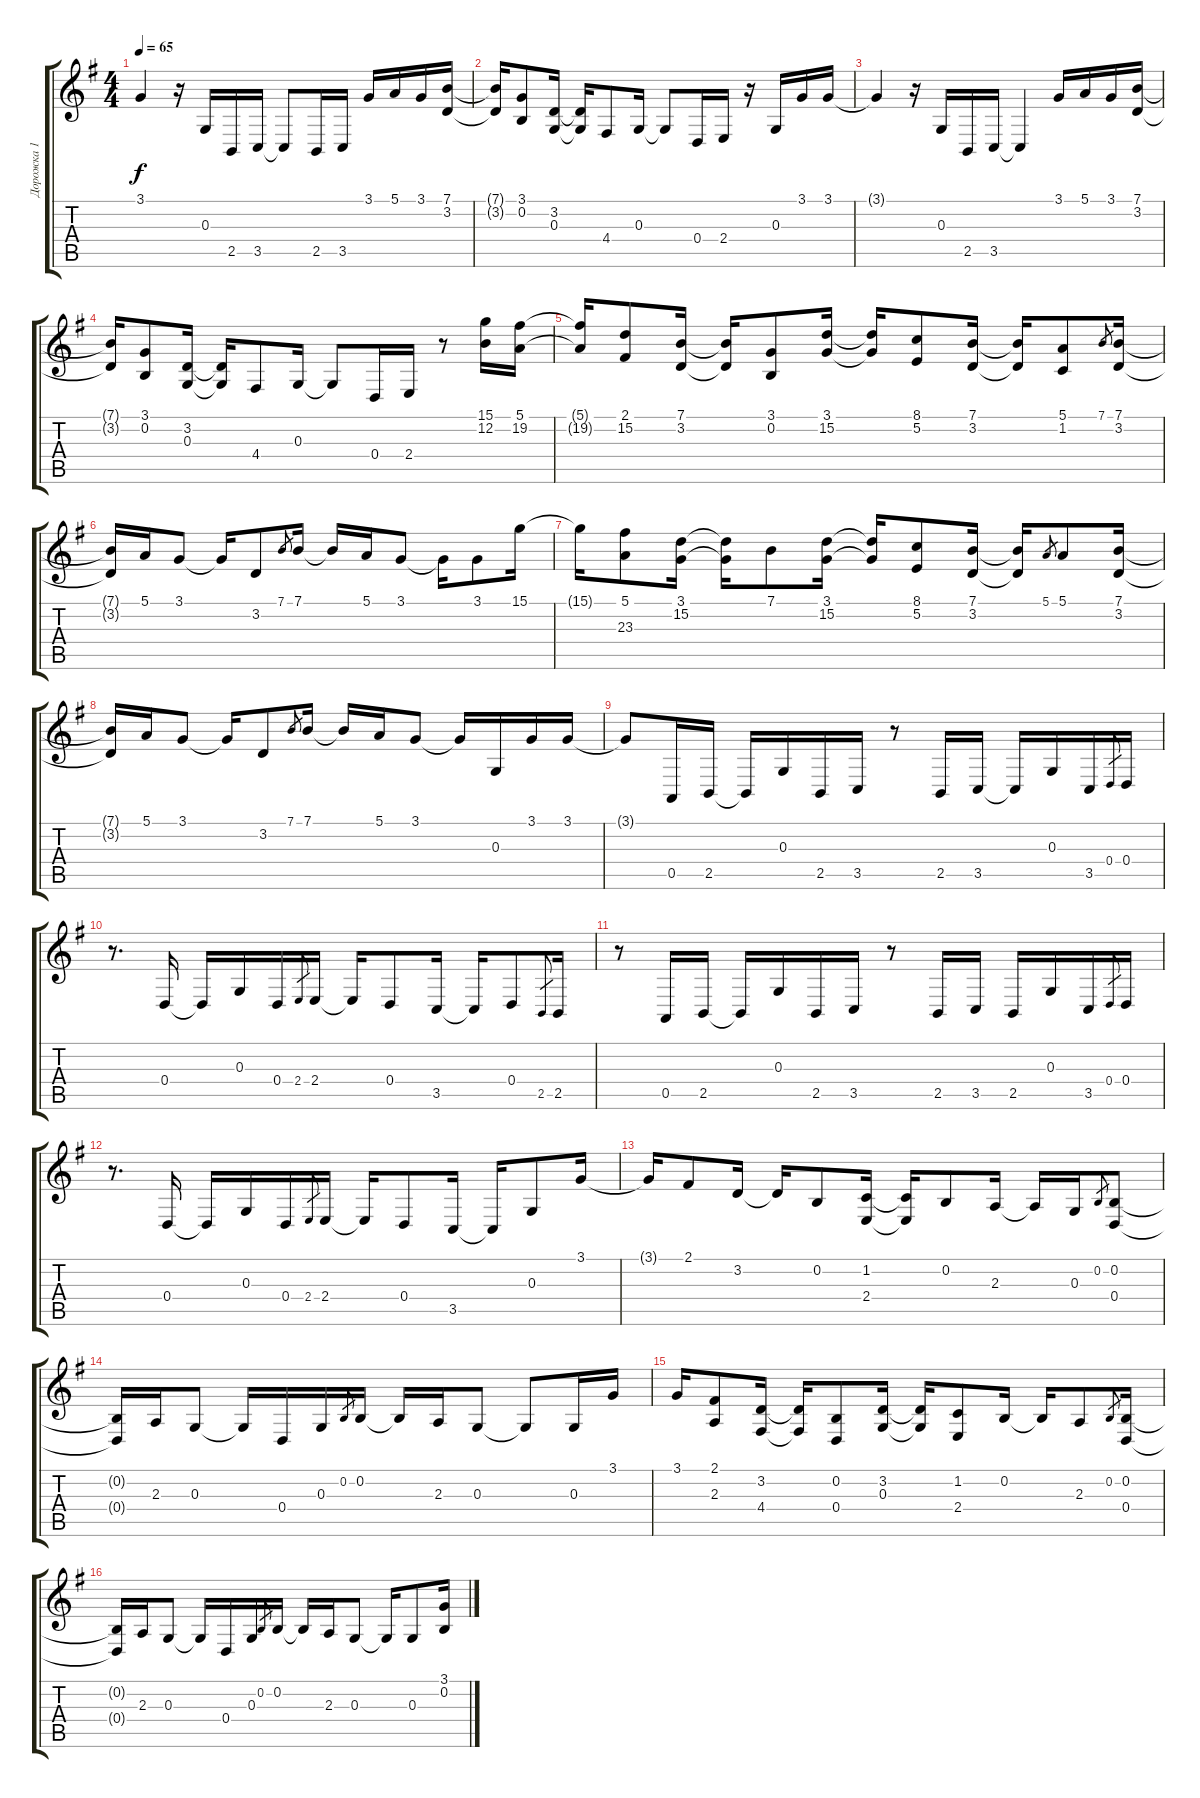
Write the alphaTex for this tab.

\track ("Дорожка 1" "Дорожка 1") {instrument acousticgrandpiano}
\staff {score tabs}
\tuning (E4 B3 G3 D3 A2 E2) {hide}
\ts (4 4)
\tempo 65
\clef g2
\ks g
3.1.4{dy f} r.16 0.3.16 2.5.16 3.5.16 3.5{t}.8 2.5.16 3.5.16 3.1.16 5.1.16 3.1.16 (7.1 3.2).16 |
(7.1{t} 3.2{t}).16 (3.1 0.2).8 (3.2 0.3).16 (3.2{t} 0.3{t}).16 4.4.8 0.3.16 0.3{t}.8 0.4.16 2.4.16 r.16 0.3.16 3.1.16 3.1.16 |
3.1{t}.4 r.16 0.3.16 2.5.16 3.5.16 3.5{t}.4 3.1.16 5.1.16 3.1.16 (7.1 3.2).16 |
(7.1{t} 3.2{t}).16 (3.1 0.2).8 (3.2 0.3).16 (3.2{t} 0.3{t}).16 4.4.8 0.3.16 0.3{t}.8 0.4.16 2.4.16 r.8 (15.1 12.2).16 (5.1 19.2).16 |
(5.1{t} 19.2{t}).16 (2.1 15.2).8 (7.1 3.2).16 (7.1{t} 3.2{t}).16 (3.1 0.2).8 (3.1 15.2).16 (3.1{t} 15.2{t}).16 (8.1 5.2).8 (7.1 3.2).16 (7.1{t} 3.2{t}).16 (5.1 1.2).8 7.1.8{gr} (7.1 3.2).16 |
(7.1{t} 3.2{t}).16 5.1.16 3.1.8 3.1{t}.16 3.2.8 7.1.8{gr} 7.1.16 7.1{t}.16 5.1.16 3.1.8 3.1{t}.16 3.1.8 15.1.16 |
15.1{t}.16 (5.1 23.3).8 (3.1 15.2).16 (3.1{t} 15.2{t}).16 7.1.8 (3.1 15.2).16 (3.1{t} 15.2{t}).16 (8.1 5.2).8 (7.1 3.2).16 (7.1{t} 3.2{t}).16 5.1.8{gr} 5.1.8 (7.1 3.2).16 |
(7.1{t} 3.2{t}).16 5.1.16 3.1.8 3.1{t}.16 3.2.8 7.1.8{gr} 7.1.16 7.1{t}.16 5.1.16 3.1.8 3.1{t}.16 0.3.16 3.1.16 3.1.16 |
3.1{t}.8 0.5.16 2.5.16 2.5{t}.16 0.3.16 2.5.16 3.5.16 r.8 2.5.16 3.5.16 3.5{t}.16 0.3.16 3.5.16 0.4.8{gr} 0.4.16 |
r.8{d} 0.4.16 0.4{t}.16 0.3.16 0.4.16 2.4.8{gr} 2.4.16 2.4{t}.16 0.4.8 3.5.16 3.5{t}.16 0.4.8 2.5.8{gr} 2.5.16 |
r.8 0.5.16 2.5.16 2.5{t}.16 0.3.16 2.5.16 3.5.16 r.8 2.5.16 3.5.16 2.5.16 0.3.16 3.5.16 0.4.8{gr} 0.4.16 |
r.8{d} 0.4.16 0.4{t}.16 0.3.16 0.4.16 2.4.8{gr} 2.4.16 2.4{t}.16 0.4.8 3.5.16 3.5{t}.16 0.3.8 3.1.16 |
3.1{t}.16 2.1.8 3.2.16 3.2{t}.16 0.2.8 (1.2 2.4).16 (1.2{t} 2.4{t}).16 0.2.8 2.3.16 2.3{t}.16 0.3.16 0.2.8{gr} (0.2 0.4).8 |
(0.2{t} 0.4{t}).16 2.3.16 0.3.8 0.3{t}.16 0.4.16 0.3.16 0.2.8{gr} 0.2.16 0.2{t}.16 2.3.16 0.3.8 0.3{t}.8 0.3.16 3.1.16 |
3.1.16 (2.1 2.3).8 (3.2 4.4).16 (3.2{t} 4.4{t}).16 (0.2 0.4).8 (3.2 0.3).16 (3.2{t} 0.3{t}).16 (1.2 2.4).8 0.2.16 0.2{t}.16 2.3.8 0.2.8{gr} (0.2 0.4).16 |
(0.2{t} 0.4{t}).16 2.3.16 0.3.8 0.3{t}.16 0.4.16 0.3.16 0.2.8{gr} 0.2.16 0.2{t}.16 2.3.16 0.3.8 0.3{t}.16 0.3.8 (3.1 0.2).16
